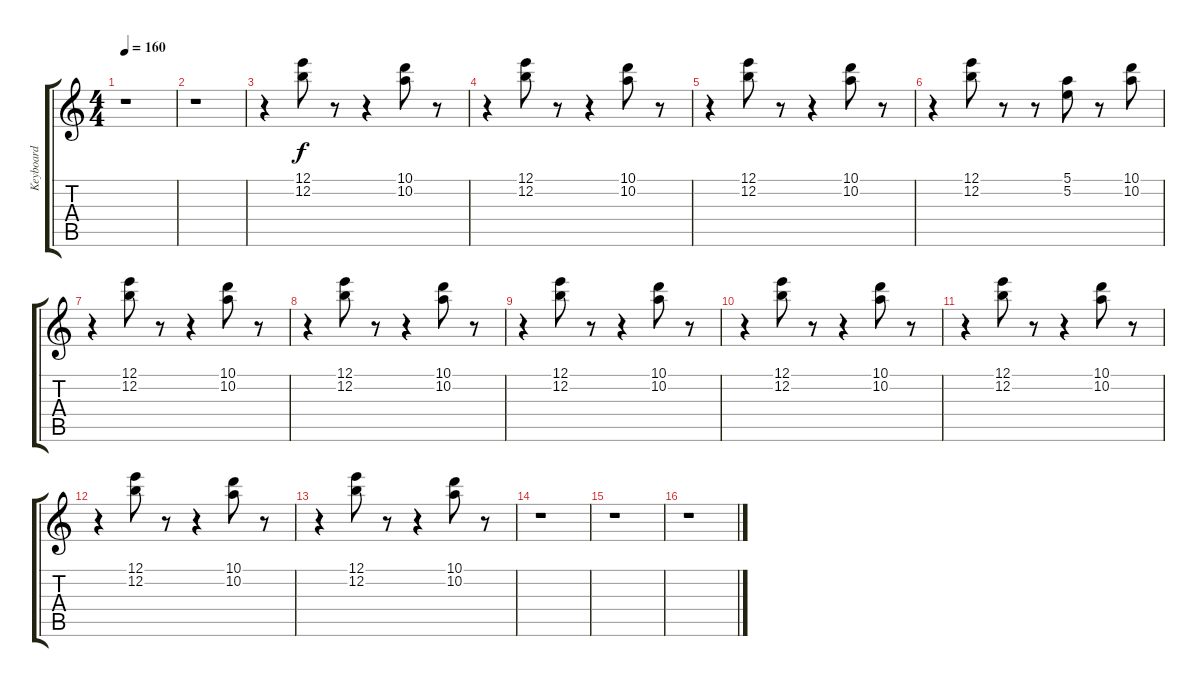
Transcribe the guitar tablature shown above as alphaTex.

\track ("Keyboard" "Keyboard") {instrument rockorgan}
\staff {score tabs}
\tuning (E5 B4 G4 D4 A3 E3) {hide}
\ts (4 4)
\tempo 160
\clef g2
\ks c
r.1{dy f} |
r.1 |
r.4 (12.1 12.2).8 r.8 r.4 (10.1 10.2).8 r.8 |
r.4 (12.1 12.2).8 r.8 r.4 (10.1 10.2).8 r.8 |
r.4 (12.1 12.2).8 r.8 r.4 (10.1 10.2).8 r.8 |
r.4 (12.1 12.2).8 r.8 r.8 (5.1 5.2).8 r.8 (10.1 10.2).8 |
r.4 (12.1 12.2).8 r.8 r.4 (10.1 10.2).8 r.8 |
r.4 (12.1 12.2).8 r.8 r.4 (10.1 10.2).8 r.8 |
r.4 (12.1 12.2).8 r.8 r.4 (10.1 10.2).8 r.8 |
r.4 (12.1 12.2).8 r.8 r.4 (10.1 10.2).8 r.8 |
r.4 (12.1 12.2).8 r.8 r.4 (10.1 10.2).8 r.8 |
r.4 (12.1 12.2).8 r.8 r.4 (10.1 10.2).8 r.8 |
r.4 (12.1 12.2).8 r.8 r.4 (10.1 10.2).8 r.8 |
r.1 |
r.1 |
r.1
